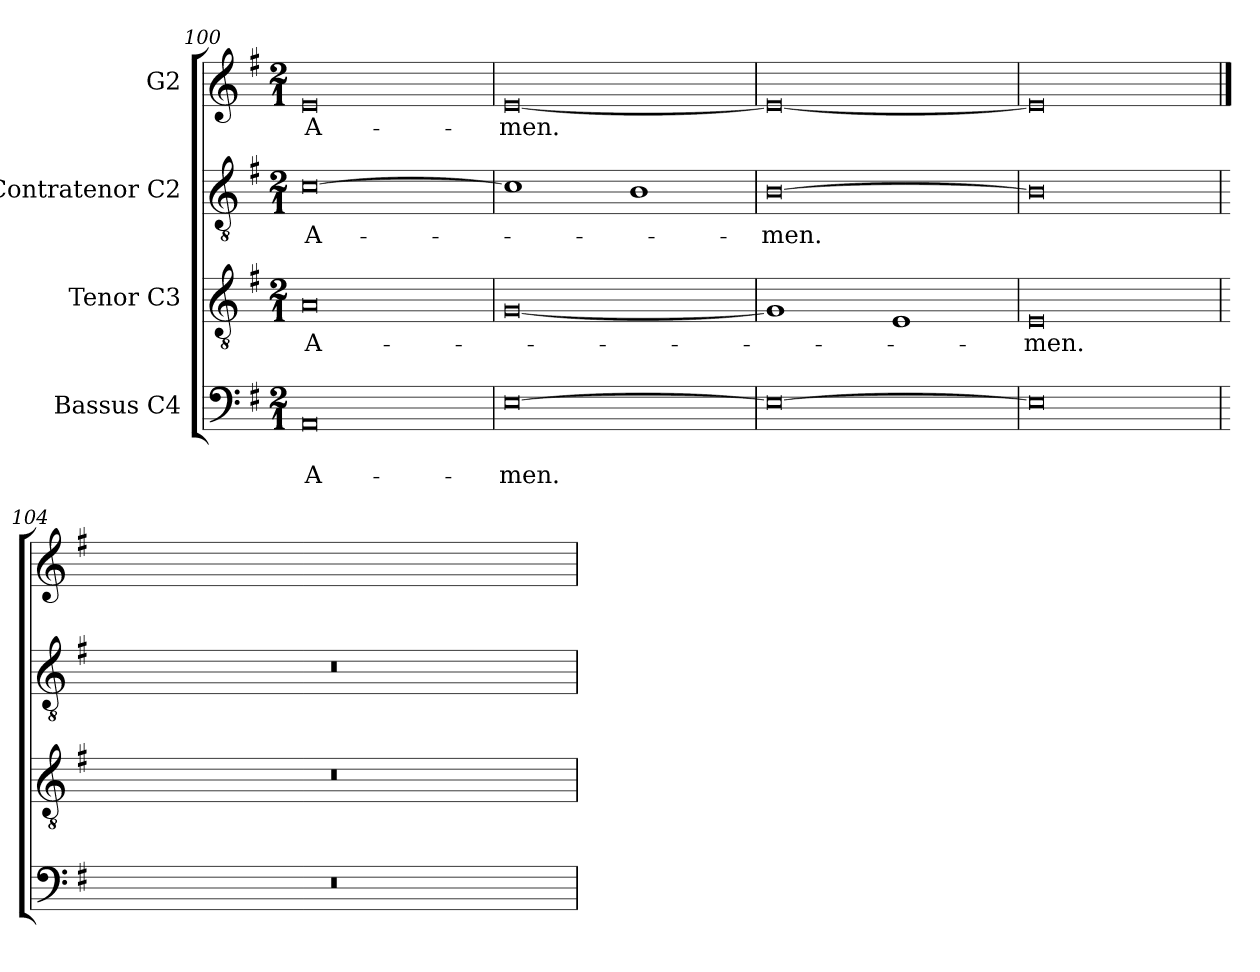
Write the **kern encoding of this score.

**kern	**text	**text	**kern	**text	**kern	**text	**kern	**text
*part4	*part4	*part4	*part3	*part3	*part2	*part2	*part1	*part1
*staff4	*staff4	*staff4	*staff3	*staff3	*staff2	*staff2	*staff1	*staff1
*I"Bassus C4	*	*	*I"Tenor C3	*	*I"Contratenor C2	*	*I"G2	*
*clefF4	*	*	*clefGv2	*	*clefGv2	*	*clefG2	*
*k[f#]	*	*	*k[f#]	*	*k[f#]	*	*k[f#]	*
*G:	*	*	*G:	*	*G:	*	*G:	*
*M2/1	*	*	*M2/1	*	*M2/1	*	*M2/1	*
=100	=100	=100	=100	=100	=100	=100	=100	=100
!	!	!LO:LY:b	!	!LO:LY:b	!	!LO:LY:b	!	!LO:LY:b
0AA	.	A-	0A	A-	[0c	A-	0e	A-
=101	=101	=101	=101	=101	=101	=101	=101	=101
!	!	!LO:LY:b	!	!	!	!	!	!LO:LY:b
[0E	.	-men.	[0G	.	1c]	.	[0e	-men.
.	.	.	.	.	1B	.	.	.
=102	=102	=102	=102	=102	=102	=102	=102	=102
!	!	!	!	!	!	!LO:LY:b	!	!
0E_	.	.	1G]	.	[0B	-men.	0e_	.
.	.	.	1E	.	.	.	.	.
=103	=103	=103	=103	=103	=103	=103	=103	=103
!	!	!	!	!LO:LY:b	!	!	!	!
0E]	.	.	0E	-men.	0B]	.	0e]	.
=104	==104	==104	=104	==104	=104	==104	==104	==104
0r	.	.	0r	.	0r	.	4ryy	.
.	.	.	.	.	.	.	4ryy	.
.	.	.	.	.	.	.	4ryy	.
.	.	.	.	.	.	.	4ryy	.
.	.	.	.	.	.	.	4ryy	.
.	.	.	.	.	.	.	4ryy	.
.	.	.	.	.	.	.	4ryy	.
.	.	.	.	.	.	.	4ryy	.
=	=	=	=	=	=	=	=	=
*-	*-	*-	*-	*-	*-	*-	*-	*-
